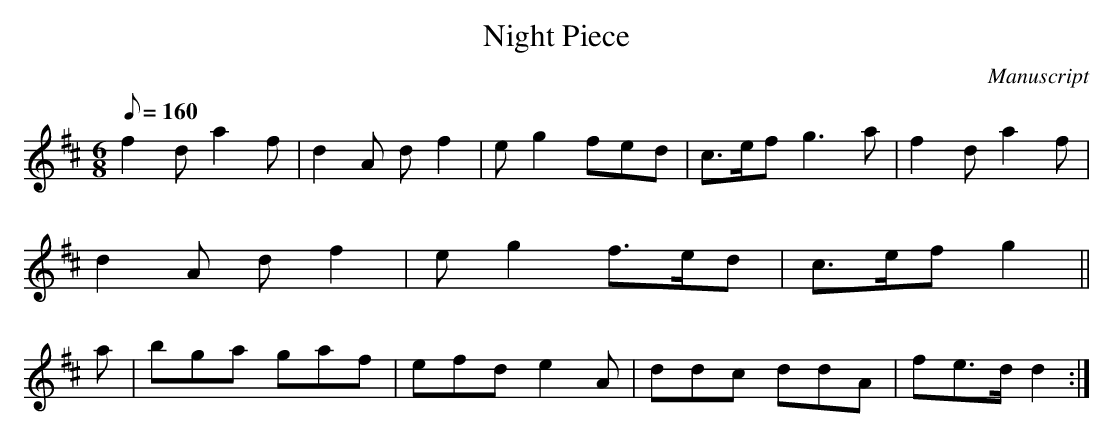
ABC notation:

X:1
T: Night Piece
M:6/8
L:1/8
Q:160
O:Manuscript
K:D
f2 d a2 f|d2 A d f2|e g2 fed|c>ef g3 a|f2 d a2 f|d2 A d f2|e g2 f>ed|c>ef g2|| a|bga gaf|efd e2 A| ddc ddA| fe>d d2:|
